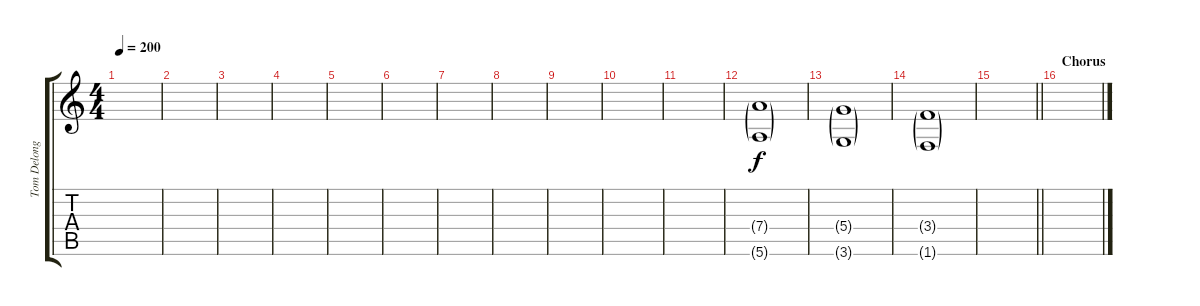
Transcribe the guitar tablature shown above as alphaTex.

\track ("Tom Delonge (CLEAN)" "Tom Delong") {instrument electricguitarclean}
\staff {score tabs}
\tuning (E4 B3 G3 D3 A2 E2) {hide}
\ts (4 4)
\tempo 200
\clef g2
\ks c
|
|
|
|
|
|
|
|
|
|
|
(7.4{g} 5.6{g}).1 |
(5.4{g} 3.6{g}).1 |
(3.4{g} 1.6{g}).1 |
\barLineRight lightlight
|
\section ("" "Chorus")
